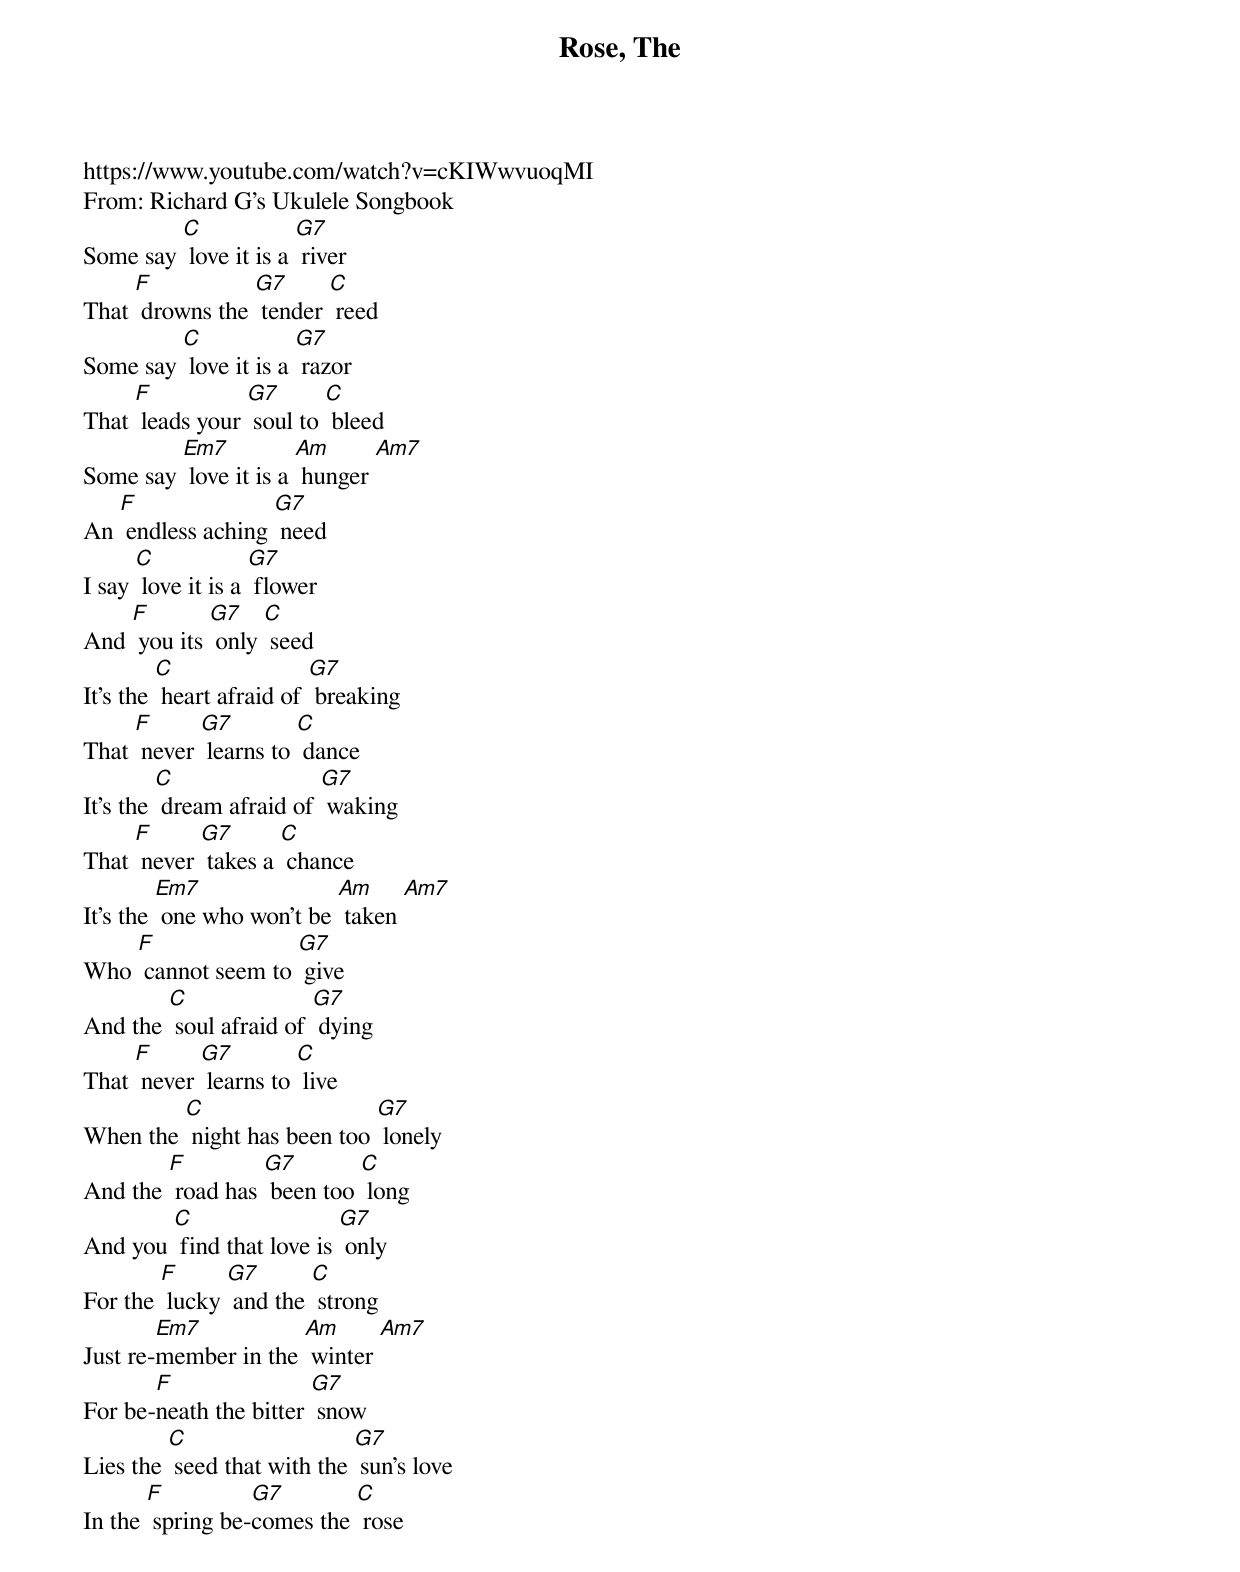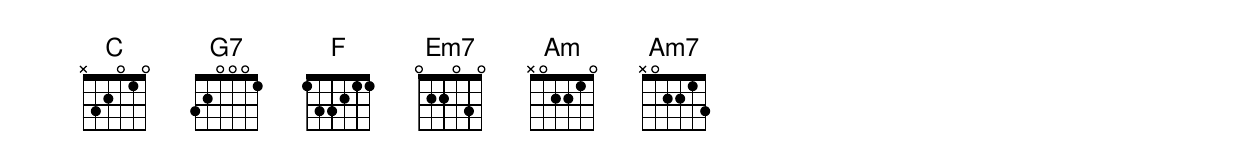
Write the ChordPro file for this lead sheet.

{t: Rose, The }
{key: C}
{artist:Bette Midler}
https://www.youtube.com/watch?v=cKIWwvuoqMI
From: Richard G’s Ukulele Songbook
{c: }
Some say [C] love it is a [G7] river
That [F] drowns the [G7] tender [C] reed
Some say [C] love it is a [G7] razor
That [F] leads your [G7] soul to [C] bleed
Some say [Em7] love it is a [Am] hunger [Am7]
An [F] endless aching [G7] need
I say [C] love it is a [G7] flower
And [F] you its [G7] only [C] seed
{c: }
It's the [C] heart afraid of [G7] breaking
That [F] never [G7] learns to [C] dance
It's the [C] dream afraid of [G7] waking
That [F] never [G7] takes a [C] chance
It's the [Em7] one who won't be [Am] taken [Am7]
Who [F] cannot seem to [G7] give
And the [C] soul afraid of [G7] dying
That [F] never [G7] learns to [C] live
{c: }
When the [C] night has been too [G7] lonely
And the [F] road has [G7] been too [C] long
And you [C] find that love is [G7] only
For the [F] lucky [G7] and the [C] strong
Just re-[Em7]member in the [Am] winter [Am7]
For be-[F]neath the bitter [G7] snow
Lies the [C] seed that with the [G7] sun's love
In the [F] spring be-[G7]comes the [C] rose
